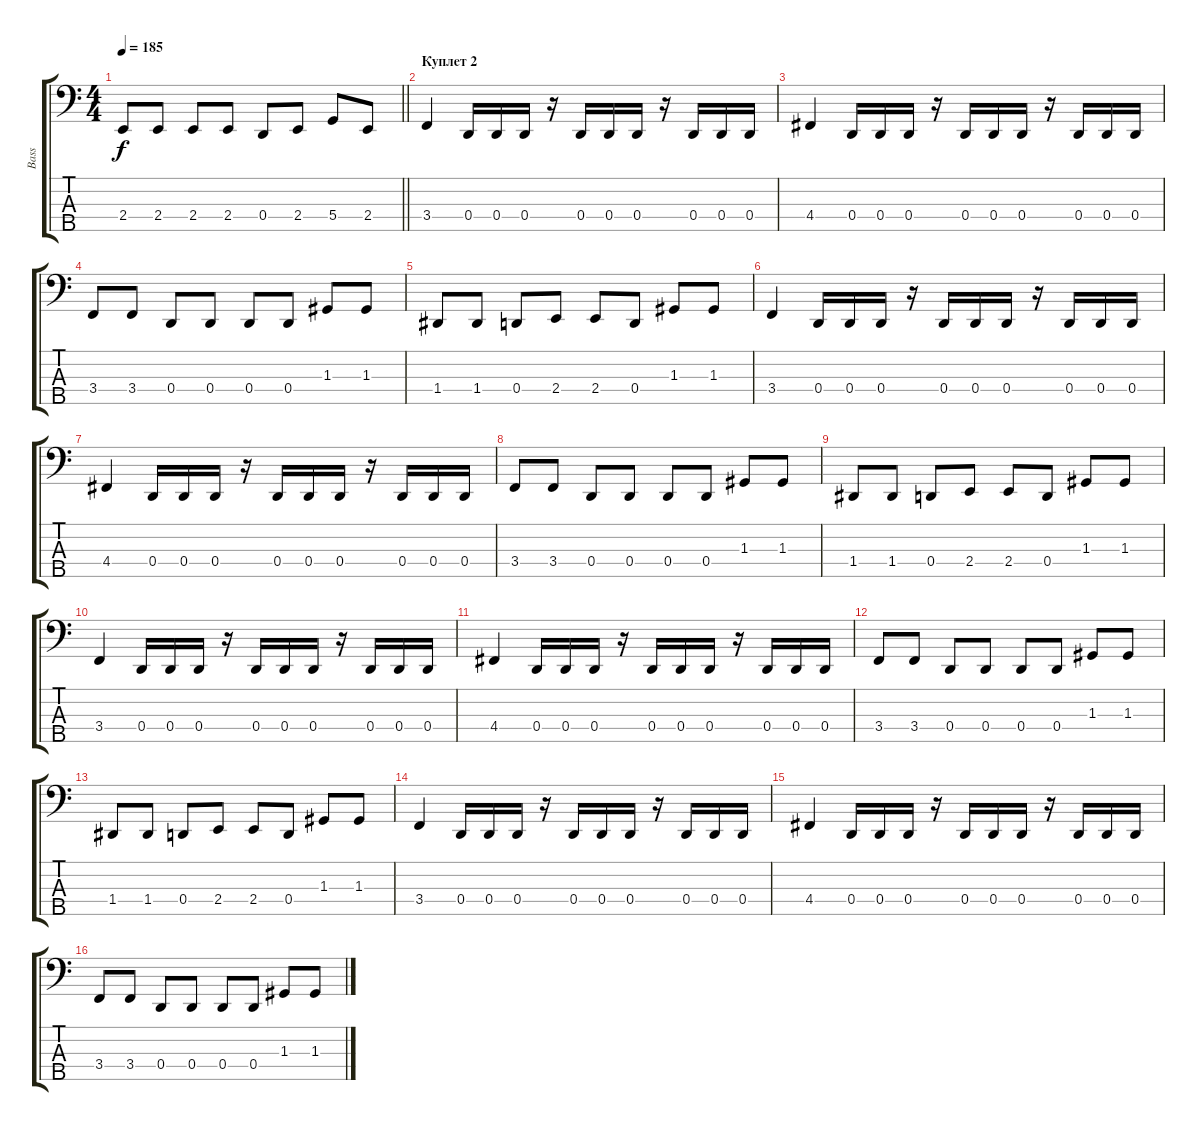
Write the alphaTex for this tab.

\track ("Bass" "Bass") {instrument electricbasspick}
\staff {score tabs}
\tuning (F2 C2 G1 D1 A0) {hide}
\ts (4 4)
\tempo 185
\clef f4
\barLineRight lightlight
\ks c
2.4.8{dy f} 2.4.8 2.4.8 2.4.8 0.4.8 2.4.8 5.4.8 2.4.8 |
\section ("" "Куплет 2")
3.4.4 0.4.16 0.4.16 0.4.16 r.16 0.4.16 0.4.16 0.4.16 r.16 0.4.16 0.4.16 0.4.16 |
4.4.4 0.4.16 0.4.16 0.4.16 r.16 0.4.16 0.4.16 0.4.16 r.16 0.4.16 0.4.16 0.4.16 |
3.4.8 3.4.8 0.4.8 0.4.8 0.4.8 0.4.8 1.3.8 1.3.8 |
1.4.8 1.4.8 0.4.8 2.4.8 2.4.8 0.4.8 1.3.8 1.3.8 |
3.4.4 0.4.16 0.4.16 0.4.16 r.16 0.4.16 0.4.16 0.4.16 r.16 0.4.16 0.4.16 0.4.16 |
4.4.4 0.4.16 0.4.16 0.4.16 r.16 0.4.16 0.4.16 0.4.16 r.16 0.4.16 0.4.16 0.4.16 |
3.4.8 3.4.8 0.4.8 0.4.8 0.4.8 0.4.8 1.3.8 1.3.8 |
1.4.8 1.4.8 0.4.8 2.4.8 2.4.8 0.4.8 1.3.8 1.3.8 |
3.4.4 0.4.16 0.4.16 0.4.16 r.16 0.4.16 0.4.16 0.4.16 r.16 0.4.16 0.4.16 0.4.16 |
4.4.4 0.4.16 0.4.16 0.4.16 r.16 0.4.16 0.4.16 0.4.16 r.16 0.4.16 0.4.16 0.4.16 |
3.4.8 3.4.8 0.4.8 0.4.8 0.4.8 0.4.8 1.3.8 1.3.8 |
1.4.8 1.4.8 0.4.8 2.4.8 2.4.8 0.4.8 1.3.8 1.3.8 |
3.4.4 0.4.16 0.4.16 0.4.16 r.16 0.4.16 0.4.16 0.4.16 r.16 0.4.16 0.4.16 0.4.16 |
4.4.4 0.4.16 0.4.16 0.4.16 r.16 0.4.16 0.4.16 0.4.16 r.16 0.4.16 0.4.16 0.4.16 |
3.4.8 3.4.8 0.4.8 0.4.8 0.4.8 0.4.8 1.3.8 1.3.8
